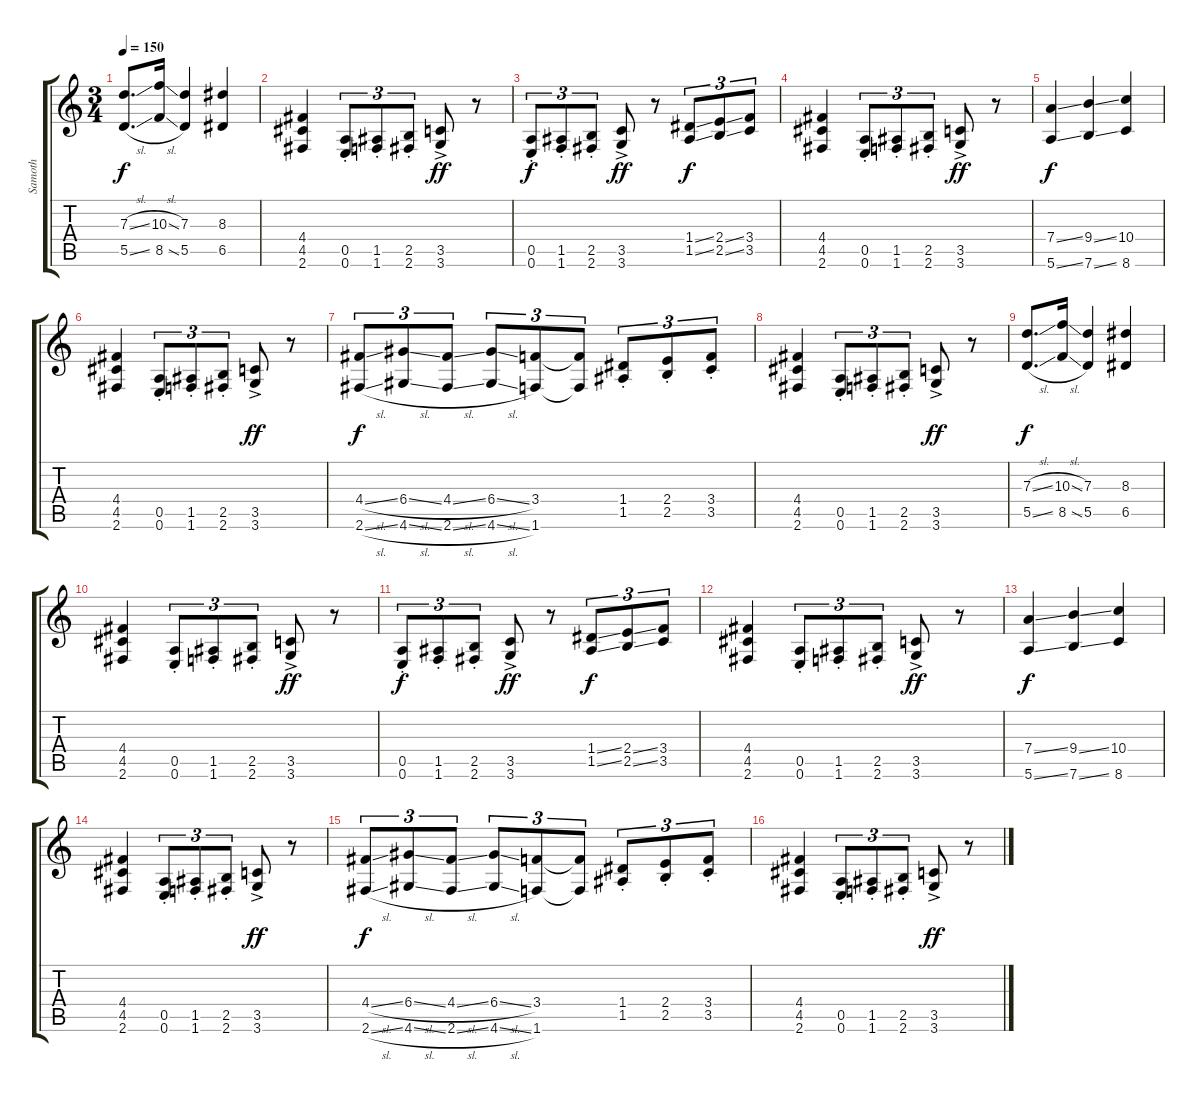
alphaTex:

\track ("Samoth" "Samoth") {instrument overdrivenguitar}
\staff {score tabs}
\tuning (E4 B3 G3 D3 A2 E2) {hide}
\ts (3 4)
\tempo 150
\clef g2
\ks c
(7.3{sl} 5.5{sl}).8{d dy f} (10.3{sl} 8.5{sl}).16 (7.3 5.5).4 (8.3 6.5).4 |
(4.4 4.5 2.6).4 (0.5{st} 0.6{st}).8{tu (3 2)} (1.5{st} 1.6{st}).8{tu (3 2)} (2.5{st} 2.6{st}).8{tu (3 2)} (3.5{ac} 3.6{ac}).8{dy ff} r.8 |
(0.5{st} 0.6{st}).8{tu (3 2) dy f} (1.5{st} 1.6{st}).8{tu (3 2)} (2.5{st} 2.6{st}).8{tu (3 2)} (3.5{ac} 3.6{ac}).8{dy ff} r.8 (1.4{ss} 1.5{ss}).8{tu (3 2) dy f} (2.4{ss} 2.5{ss}).8{tu (3 2)} (3.4 3.5).8{tu (3 2)} |
(4.4 4.5 2.6).4 (0.5{st} 0.6{st}).8{tu (3 2)} (1.5{st} 1.6{st}).8{tu (3 2)} (2.5{st} 2.6{st}).8{tu (3 2)} (3.5{ac} 3.6{ac}).8{dy ff} r.8 |
(7.4{ss} 5.6{ss}).4{dy f} (9.4{ss} 7.6{ss}).4 (10.4 8.6).4 |
(4.4 4.5 2.6).4 (0.5{st} 0.6{st}).8{tu (3 2)} (1.5{st} 1.6{st}).8{tu (3 2)} (2.5{st} 2.6{st}).8{tu (3 2)} (3.5{ac} 3.6{ac}).8{dy ff} r.8 |
(4.4{sl} 2.6{sl}).8{tu (3 2) dy f} (6.4{sl} 4.6{sl}).8{tu (3 2)} (4.4{sl} 2.6{sl}).8{tu (3 2)} (6.4{sl} 4.6{sl}).8{tu (3 2)} (3.4 1.6).8{tu (3 2)} (3.4{t} 1.6{t}).8{tu (3 2)} (1.4{st} 1.5{st}).8{tu (3 2)} (2.4{st} 2.5{st}).8{tu (3 2)} (3.4{st} 3.5{st}).8{tu (3 2)} |
(4.4 4.5 2.6).4 (0.5{st} 0.6{st}).8{tu (3 2)} (1.5{st} 1.6{st}).8{tu (3 2)} (2.5{st} 2.6{st}).8{tu (3 2)} (3.5{ac} 3.6{ac}).8{dy ff} r.8 |
(7.3{sl} 5.5{sl}).8{d dy f} (10.3{sl} 8.5{sl}).16 (7.3 5.5).4 (8.3 6.5).4 |
(4.4 4.5 2.6).4 (0.5{st} 0.6{st}).8{tu (3 2)} (1.5{st} 1.6{st}).8{tu (3 2)} (2.5{st} 2.6{st}).8{tu (3 2)} (3.5{ac} 3.6{ac}).8{dy ff} r.8 |
(0.5{st} 0.6{st}).8{tu (3 2) dy f} (1.5{st} 1.6{st}).8{tu (3 2)} (2.5{st} 2.6{st}).8{tu (3 2)} (3.5{ac} 3.6{ac}).8{dy ff} r.8 (1.4{ss} 1.5{ss}).8{tu (3 2) dy f} (2.4{ss} 2.5{ss}).8{tu (3 2)} (3.4 3.5).8{tu (3 2)} |
(4.4 4.5 2.6).4 (0.5{st} 0.6{st}).8{tu (3 2)} (1.5{st} 1.6{st}).8{tu (3 2)} (2.5{st} 2.6{st}).8{tu (3 2)} (3.5{ac} 3.6{ac}).8{dy ff} r.8 |
(7.4{ss} 5.6{ss}).4{dy f} (9.4{ss} 7.6{ss}).4 (10.4 8.6).4 |
(4.4 4.5 2.6).4 (0.5{st} 0.6{st}).8{tu (3 2)} (1.5{st} 1.6{st}).8{tu (3 2)} (2.5{st} 2.6{st}).8{tu (3 2)} (3.5{ac} 3.6{ac}).8{dy ff} r.8 |
(4.4{sl} 2.6{sl}).8{tu (3 2) dy f} (6.4{sl} 4.6{sl}).8{tu (3 2)} (4.4{sl} 2.6{sl}).8{tu (3 2)} (6.4{sl} 4.6{sl}).8{tu (3 2)} (3.4 1.6).8{tu (3 2)} (3.4{t} 1.6{t}).8{tu (3 2)} (1.4{st} 1.5{st}).8{tu (3 2)} (2.4{st} 2.5{st}).8{tu (3 2)} (3.4{st} 3.5{st}).8{tu (3 2)} |
(4.4 4.5 2.6).4 (0.5{st} 0.6{st}).8{tu (3 2)} (1.5{st} 1.6{st}).8{tu (3 2)} (2.5{st} 2.6{st}).8{tu (3 2)} (3.5{ac} 3.6{ac}).8{dy ff} r.8
